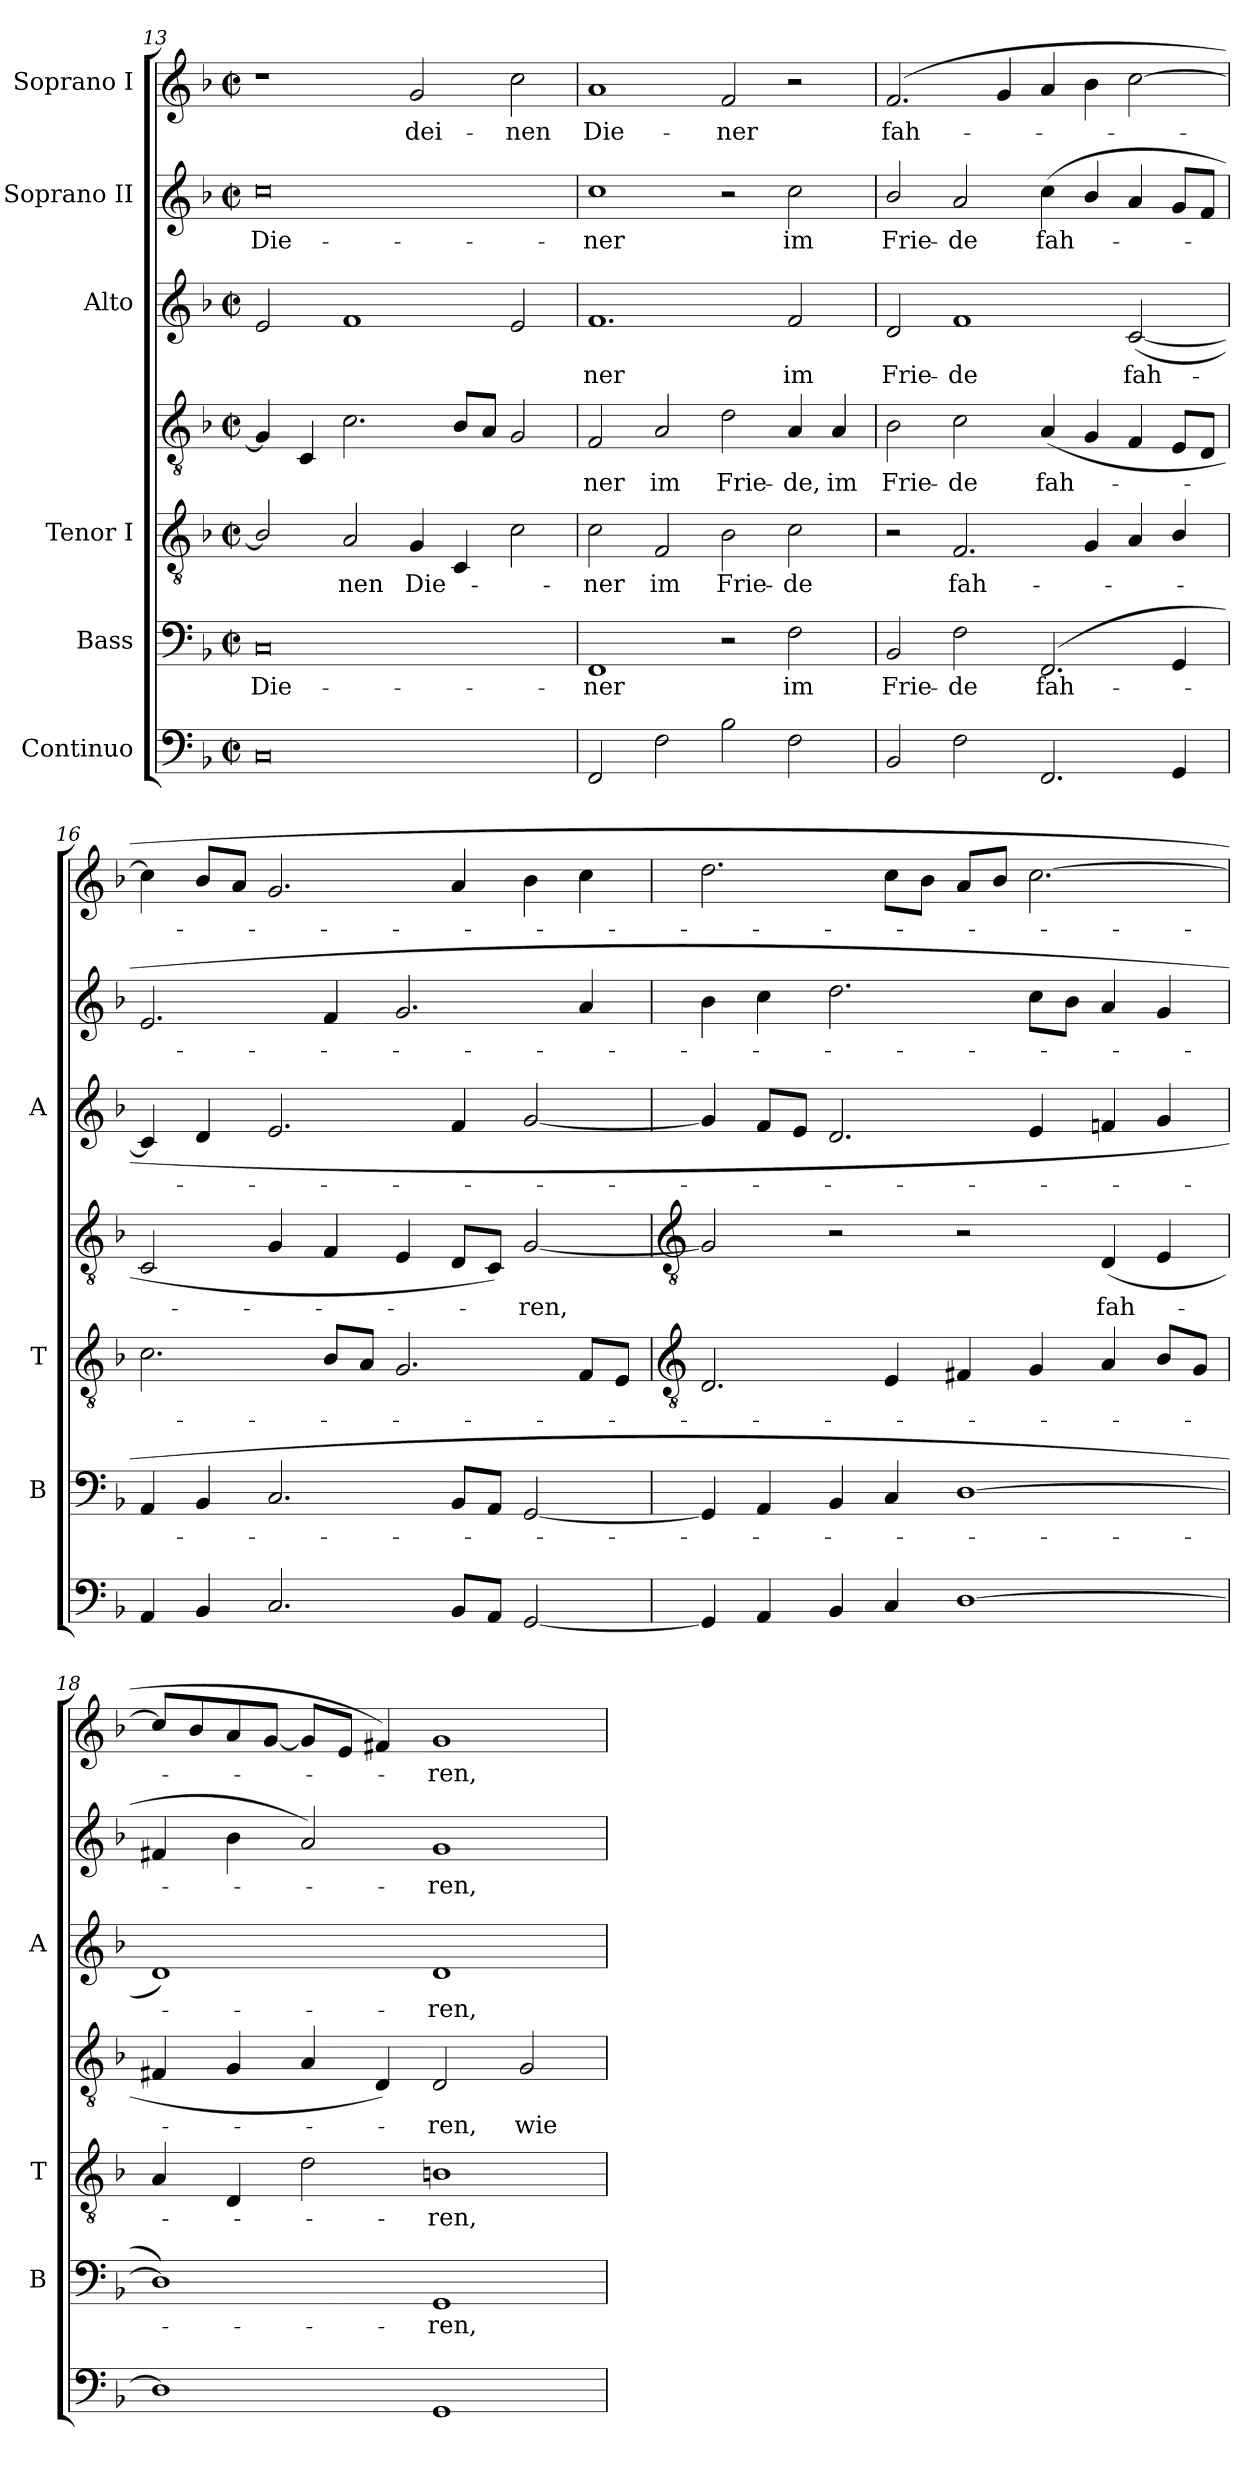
**kern	**kern	**text	**kern	**text	**kern	**text	**kern	**text	**kern	**text	**kern	**text
*part6	*part5	*part5	*part4	*part4	*part4	*part4	*part3	*part3	*part2	*part2	*part1	*part1
*staff7	*staff6	*staff6	*staff5	*staff5	*staff4	*staff4	*staff3	*staff3	*staff2	*staff2	*staff1	*staff1
*I"Continuo	*I"Bass	*	*I"Tenor I	*	*	*	*I"Alto	*	*I"Soprano II	*	*I"Soprano I	*
*	*I'B	*	*I'T	*	*	*	*I'A	*	*	*	*	*
!!LO:LB:g=z
*clefF4	*clefF4	*	*clefGv2	*	*clefGv2	*	*clefG2	*	*clefG2	*	*clefG2	*
*k[b-]	*k[b-]	*	*k[b-]	*	*k[b-]	*	*k[b-]	*	*k[b-]	*	*k[b-]	*
*F:	*F:	*	*F:	*	*F:	*	*F:	*	*F:	*	*F:	*
*M4/2	*M4/2	*	*M4/2	*	*M4/2	*	*M4/2	*	*M4/2	*	*M4/2	*
*met(c|)	*met(c|)	*	*met(c|)	*	*met(c|)	*	*met(c|)	*	*met(c|)	*	*met(c|)	*
=13	=13	=13	=13	=13	=13	=13	=13	=13	=13	=13	=13	=13
!	!	!LO:LY:b	!	!	!	!	!	!	!	!LO:LY:b	!	!
0C	0C	Die-	2B-/]	.	4G]	.	2e	.	0cc	Die-	1r	.
.	.	.	.	.	4C	.	.	.	.	.	.	.
!	!	!	!	!LO:LY:b	!	!	!	!	!	!	!	!
.	.	.	2A	nen	2.c	.	1f	.	.	.	.	.
!	!	!	!	!LO:LY:b	!	!	!	!	!	!	!	!LO:LY:b
.	.	.	4G	Die-	.	.	.	.	.	.	2g	dei-
.	.	.	4C	.	8B-L	.	.	.	.	.	.	.
.	.	.	.	.	8AJ	.	.	.	.	.	.	.
!	!	!	!	!	!	!	!	!	!	!	!	!LO:LY:b
.	.	.	2c	.	2G	.	2e	.	.	.	2cc	-nen
=14	=14	=14	=14	=14	=14	=14	=14	=14	=14	=14	=14	=14
!	!	!LO:LY:b	!	!LO:LY:b	!	!LO:LY:b	!	!LO:LY:b	!	!LO:LY:b	!	!LO:LY:b
2FF	1FF	-ner	2c	ner	2F	ner	1.f	ner	1cc	-ner	1a	Die-
!	!	!	!	!LO:LY:b	!	!LO:LY:b	!	!	!	!	!	!
2F	.	.	2F	im	2A	im	.	.	.	.	.	.
!	!	!	!	!LO:LY:b	!	!LO:LY:b	!	!	!	!	!	!LO:LY:b
2B-	2r	.	2B-	Frie-	2d	Frie-	.	.	2r	.	2f	-ner
!	!	!LO:LY:b	!	!LO:LY:b	!	!LO:LY:b	!	!LO:LY:b	!	!LO:LY:b	!	!
2F	2F	im	2c	-de	4A	-de,	2f	im	2cc	im	2r	.
!	!	!	!	!	!	!LO:LY:b	!	!	!	!	!	!
.	.	.	.	.	4A	im	.	.	.	.	.	.
=15	=15	=15	=15	=15	=15	=15	=15	=15	=15	=15	=15	=15
!	!	!LO:LY:b	!	!	!	!LO:LY:b	!	!LO:LY:b	!	!LO:LY:b	!	!LO:LY:b
2BB-	2BB-	Frie-	2r	.	2B-	Frie-	2d	Frie-	2b-/	Frie-	(<2.f	fah-
!	!	!LO:LY:b	!	!LO:LY:b	!	!LO:LY:b	!	!LO:LY:b	!	!LO:LY:b	!	!
2F	2F	-de	2.F	fah-	2c	-de	1f	-de	2a	-de	.	.
.	.	.	.	.	.	.	.	.	.	.	4g	.
!	!	!LO:LY:b	!	!	!	!LO:LY:b	!	!	!	!LO:LY:b	!	!
2.FF	(<2.FF	fah-	.	.	(<4A	fah-	.	.	(>4cc	fah-	4a	.
.	.	.	4G	.	4G	.	.	.	4b-/	.	4b-	.
!	!	!	!	!	!	!	!	!LO:LY:b	!	!	!	!
.	.	.	4A	.	4F	.	(<[2c	fah-	4a	.	[2cc	.
4GG	4GG	.	4B-/	.	8EL	.	.	.	8gL	.	.	.
.	.	.	.	.	8DJ	.	.	.	8fJ	.	.	.
=16	=16	=16	=16	=16	=16	=16	=16	=16	=16	=16	=16	=16
4AA	4AA	.	2.c	.	2C	.	4c]	.	2.e	.	4cc]	.
4BB-	4BB-	.	.	.	.	.	4d	.	.	.	8b-L	.
.	.	.	.	.	.	.	.	.	.	.	8aJ	.
2.C	2.C	.	.	.	4G	.	2.e	.	.	.	2.g	.
.	.	.	8B-L	.	4F	.	.	.	4f	.	.	.
.	.	.	8AJ	.	.	.	.	.	.	.	.	.
.	.	.	2.G	.	4E	.	.	.	2.g	.	.	.
8BB-L	8BB-L	.	.	.	8DL	.	4f	.	.	.	4a	.
8AAJ	8AAJ	.	.	.	8CJ)	.	.	.	.	.	.	.
!	!	!	!	!	!	!LO:LY:b	!	!	!	!	!	!
[2GG	[2GG	.	.	.	[2G	ren,	[2g	.	.	.	4b-	.
.	.	.	8FL	.	.	.	.	.	4a	.	4cc	.
.	.	.	8EJ	.	.	.	.	.	.	.	.	.
!!LO:LB:g=z
=17	=17	=17	=17	=17	=17	=17	=17	=17	=17	=17	=17	=17
*	*	*	*clefGv2	*	*clefGv2	*	*	*	*	*	*	*
4GG]	4GG]	.	2.D	.	2G]	.	4g]	.	4b-	.	2.dd	.
4AA	4AA	.	.	.	.	.	8fL	.	4cc	.	.	.
.	.	.	.	.	.	.	8eJ	.	.	.	.	.
4BB-	4BB-	.	.	.	2r	.	2.d	.	2.dd	.	.	.
4C	4C	.	4E	.	.	.	.	.	.	.	8ccL	.
.	.	.	.	.	.	.	.	.	.	.	8b-J	.
[1D	[1D	.	4F#X	.	2r	.	.	.	.	.	8aL	.
.	.	.	.	.	.	.	.	.	.	.	8b-J	.
.	.	.	4G	.	.	.	4e	.	8ccL	.	[2.cc	.
.	.	.	.	.	.	.	.	.	8b-J	.	.	.
!	!	!	!	!	!	!LO:LY:b	!	!	!	!	!	!
.	.	.	4A	.	(<4D	fah-	4fn	.	4a	.	.	.
.	.	.	8B-L	.	4E	.	4g	.	4g	.	.	.
.	.	.	8GJ	.	.	.	.	.	.	.	.	.
=18	=18	=18	=18	=18	=18	=18	=18	=18	=18	=18	=18	=18
1D]	1D])	.	4A	.	4F#X	.	1d)	.	4f#X	.	8ccL]	.
.	.	.	.	.	.	.	.	.	.	.	8b-	.
.	.	.	4D	.	4G	.	.	.	4b-\	.	8a	.
.	.	.	.	.	.	.	.	.	.	.	[8gJ	.
.	.	.	2d	.	4A	.	.	.	2a)	.	8gL]	.
.	.	.	.	.	.	.	.	.	.	.	8eJ	.
.	.	.	.	.	4D)	.	.	.	.	.	4f#X)	.
!	!	!LO:LY:b	!	!LO:LY:b	!	!LO:LY:b	!	!LO:LY:b	!	!LO:LY:b	!	!LO:LY:b
1GG	1GG	ren,	1Bn	ren,	2D	ren,	1d	ren,	1g	ren,	1g	ren,
!	!	!	!	!	!	!LO:LY:b	!	!	!	!	!	!
.	.	.	.	.	2G	wie	.	.	.	.	.	.
=	=	=	=	=	=	=	=	=	=	=	=	=
*-	*-	*-	*-	*-	*-	*-	*-	*-	*-	*-	*-	*-
